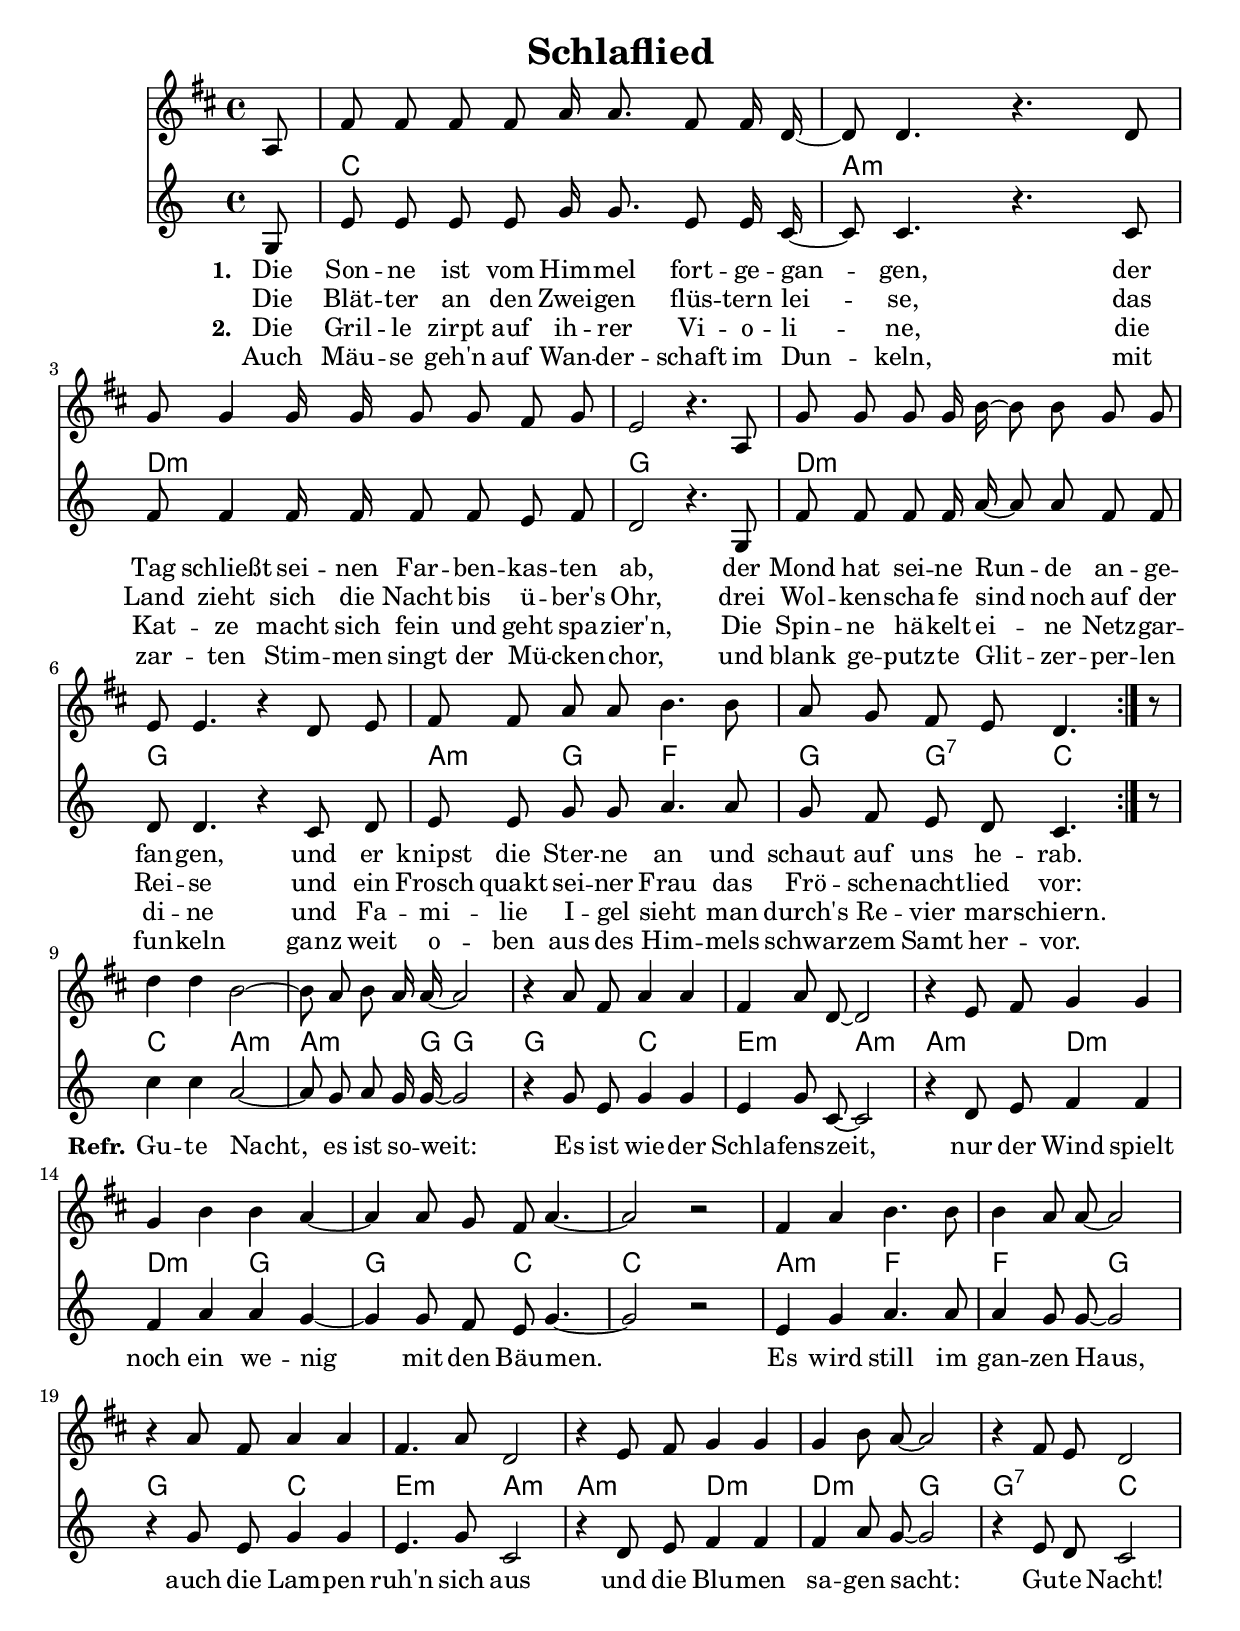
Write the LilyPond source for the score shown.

\include "deutsch.ly"

\header {
 title = "Schlaflied"
 composer = ""
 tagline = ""
}

global = {
 \time 4/4
 \partial 8
}

akkorde = \chordmode {
 \global
 \repeat volta 2 { s8 | c1 | a:min | d:min | g | d:min | g | a4:min g f2 | g4 g:7 c4. } s8 |
 c2 a:min~ | a4..:min g16~ g2~ | g2 c | e:min a:min~ | a:min d:min~ | d:min g~ | g c~ | c1 | a2:min f~ | f g~ | g c | e:min a:min~ |
 a:min d:min~ | d:min g | g:7 c |
}

toene = \relative {
 \global
 \key c \major
 \clef treble
 \autoBeamOff
 \repeat volta 2 { g8 | e' e e e g16 g8. e8 e16 c~ | c8 c4. r c8 | f f4 f16 f f8 f e f |
 d2 r4. g,8 | f' f f f16 a~ a8 a f f | d8 d4. r4 c8 d | e e g g a4. a8 | g f e d c4. } r8 |
 c'4 c a2~ | a8 g a g16 g~ g2 | r4 g8 e g4 g | e g8 c,~ c2 | r4 d8 e f4 f | f a a g~ | g g8 f e8 g4.~ | g2 r |
 e4 g a4. a8 | a4 g8 g~ g2 | r4 g8 e g4 g | e4. g8 c,2 | r4 d8 e f4 f | f a8 g~ g2 | r4 e8 d c2 |
}

textI = \lyricmode {
  \set stanza = "1."
  Die Son -- ne ist vom Him -- mel fort -- ge -- gan -- gen,
  der Tag schließt sei -- nen Far -- ben -- kas -- ten ab,
  der Mond hat sei -- ne Run -- de an -- ge -- fan -- gen,
  und er knipst die Ster -- ne an und schaut auf uns he -- rab.
  \set stanza = "Refr."
  Gu -- te Nacht, es ist so -- weit: Es ist wie -- der Schla -- fens -- zeit,
  nur der Wind spielt noch ein we -- nig mit den Bäu -- men.
  Es wird still im gan -- zen Haus, auch die Lam -- pen ruh'n sich aus
  und die Blu -- men sa -- gen sacht: Gu -- te Nacht!
}

textIa = \lyricmode {
  Die Blät -- ter an den Zwei -- gen flüs -- tern lei -- se,
  das Land zieht sich die Nacht bis ü -- ber's Ohr,
  drei Wol -- ken -- scha -- fe sind noch auf der Rei -- se
  und ein Frosch quakt sei -- ner Frau das Frö -- sche -- nacht -- lied vor:
}

textII = \lyricmode {
  \set stanza = "2."
  Die Gril -- le zirpt auf ih -- rer Vi -- o -- li -- ne,
  die Kat -- ze macht sich fein und geht spa -- zier'n,
  Die Spin -- ne hä -- kelt ei -- ne Netz -- gar -- di -- ne
  und Fa -- mi -- lie I -- gel sieht man durch's Re -- vier mar -- schiern.
}

textIIa = \lyricmode {
  Auch Mäu -- se geh'n auf Wan -- der -- schaft im Dun -- keln,
  mit zar -- ten Stim -- men singt der Mü -- cken -- chor,
  und blank ge -- putz -- te Glit -- zer -- per -- len fun -- keln
  ganz weit o -- ben aus des Him -- mels schwar -- zem Samt her -- vor.
}

\score{

{
<<
\new Staff \transpose c d \toene
\new ChordNames \akkorde
\new Staff \new Voice = melodie \toene
\new Lyrics \lyricsto melodie \textI
\new Lyrics \lyricsto melodie \textIa
\new Lyrics \lyricsto melodie \textII
\new Lyrics \lyricsto melodie \textIIa
>>
}

\layout { }
}

\score{

{
<<
\new ChordNames \unfoldRepeats \akkorde
\new Staff \unfoldRepeats \toene
>>
}
\midi { \context {
      \Score
      tempoWholesPerMinute = #(ly:make-moment 36 2)
    } }

}
